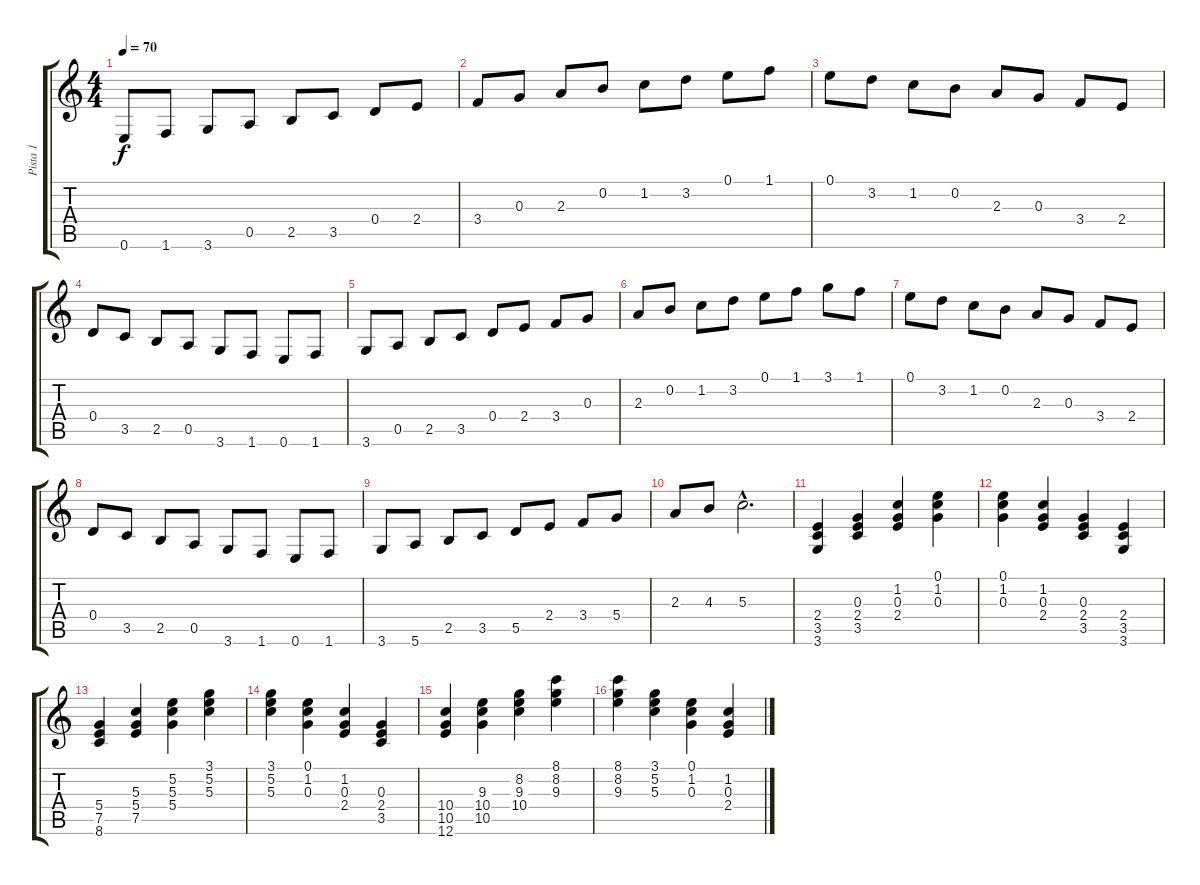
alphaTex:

\track ("Pista 1" "Pista 1") {instrument acousticguitarnylon}
\staff {score tabs}
\tuning (E4 B3 G3 D3 A2 E2) {hide}
\ts (4 4)
\tempo 70
\clef g2
\ks c
0.6.8{dy f instrument acousticguitarnylon} 1.6.8 3.6.8 0.5.8 2.5.8 3.5.8 0.4.8 2.4.8 |
3.4.8 0.3.8 2.3.8 0.2.8 1.2.8 3.2.8 0.1.8 1.1.8 |
0.1.8 3.2.8 1.2.8 0.2.8 2.3.8 0.3.8 3.4.8 2.4.8 |
0.4.8 3.5.8 2.5.8 0.5.8 3.6.8 1.6.8 0.6.8 1.6.8 |
3.6.8 0.5.8 2.5.8 3.5.8 0.4.8 2.4.8 3.4.8 0.3.8 |
2.3.8 0.2.8 1.2.8 3.2.8 0.1.8 1.1.8 3.1.8 1.1.8 |
0.1.8 3.2.8 1.2.8 0.2.8 2.3.8 0.3.8 3.4.8 2.4.8 |
0.4.8 3.5.8 2.5.8 0.5.8 3.6.8 1.6.8 0.6.8 1.6.8 |
3.6.8 5.6.8 2.5.8 3.5.8 5.5.8 2.4.8 3.4.8 5.4.8 |
2.3.8 4.3.8 5.3{hac}.2{d} |
(2.4 3.5 3.6).4 (0.3 2.4 3.5).4 (1.2 0.3 2.4).4 (0.1 1.2 0.3).4 |
(0.1 1.2 0.3).4 (1.2 0.3 2.4).4 (0.3 2.4 3.5).4 (2.4 3.5 3.6).4 |
(5.4 7.5 8.6).4 (5.3 5.4 7.5).4 (5.2 5.3 5.4).4 (3.1 5.2 5.3).4 |
(3.1 5.2 5.3).4 (0.1 1.2 0.3).4 (1.2 0.3 2.4).4 (0.3 2.4 3.5).4 |
(10.4 10.5 12.6).4 (9.3 10.4 10.5).4 (8.2 9.3 10.4).4 (8.1 8.2 9.3).4 |
(8.1 8.2 9.3).4 (3.1 5.2 5.3).4 (0.1 1.2 0.3).4 (1.2 0.3 2.4).4
